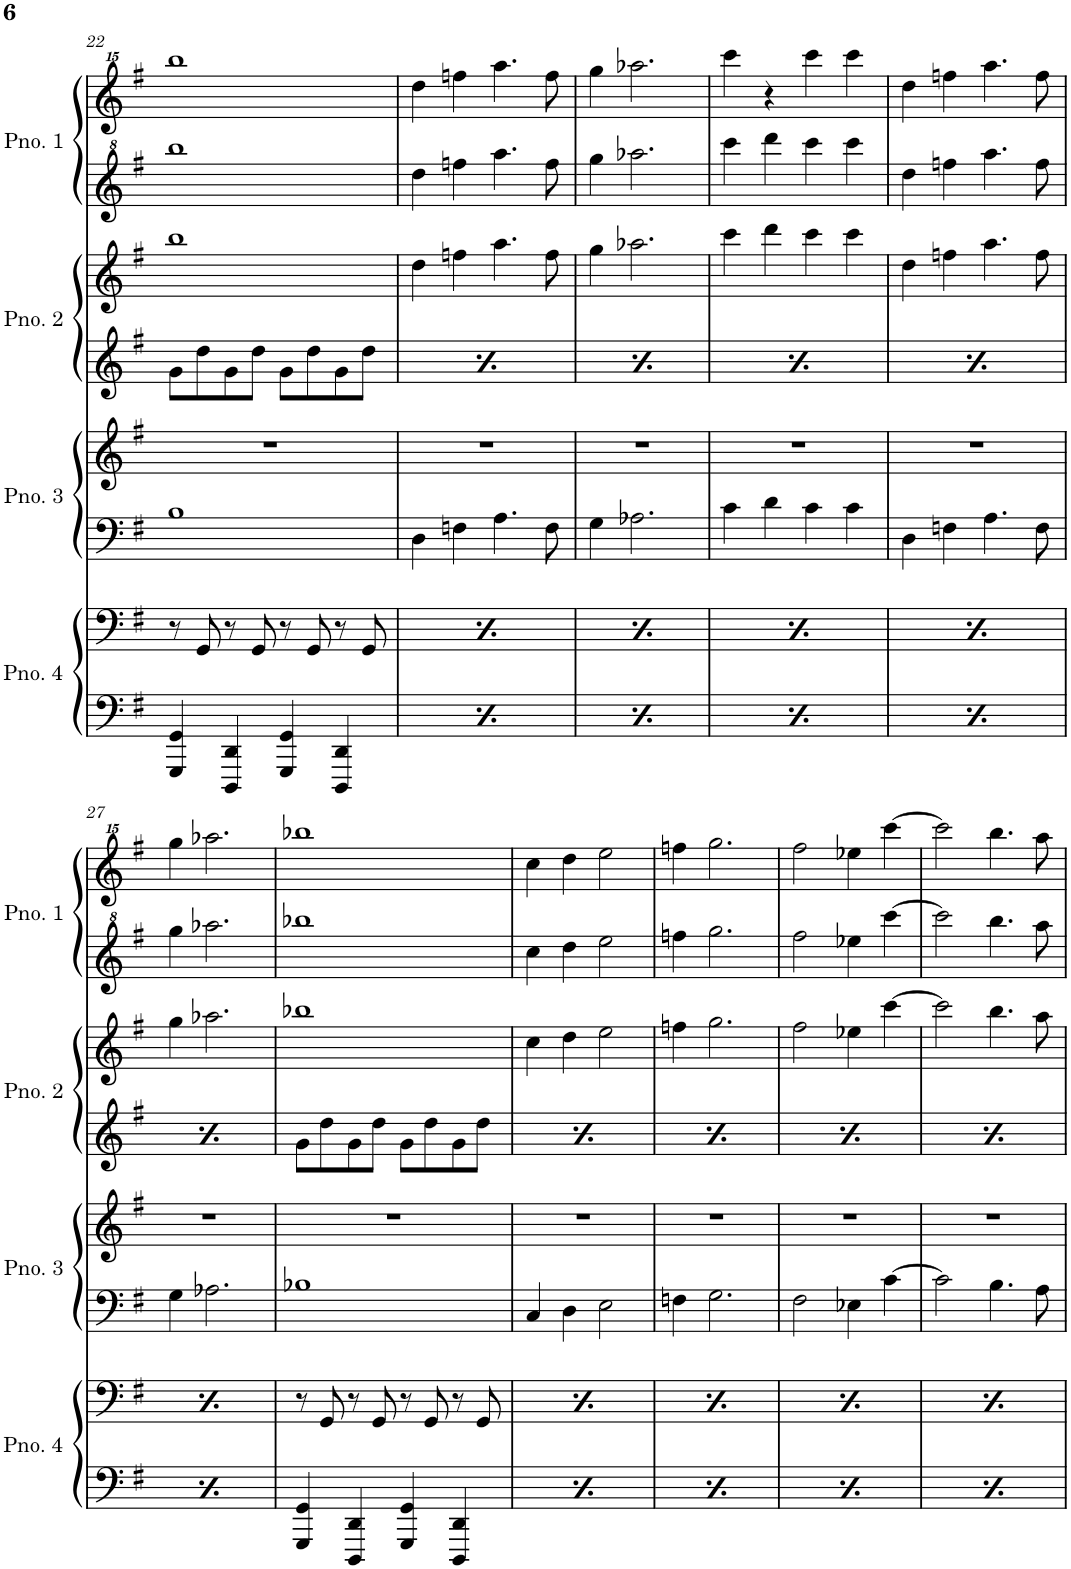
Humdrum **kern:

**kern	**kern	**kern	**kern	**kern	**kern	**kern	**kern
*part4	*part4	*part3	*part3	*part2	*part2	*part1	*part1
*staff8	*staff7	*staff6	*staff5	*staff4	*staff3	*staff2	*staff1
*I"Piano 4	*	*I"Piano 3	*	*I"Piano 2	*	*I"Piano 1	*
*I'Pno. 4	*	*I'Pno. 3	*	*I'Pno. 2	*	*I'Pno. 1	*
!!LO:PB:g=z
*clefF4	*clefF4	*clefF4	*clefG2	*clefG2	*clefG2	*clefG^2	*clefG^^2
*k[f#]	*k[f#]	*k[f#]	*k[f#]	*k[f#]	*k[f#]	*k[f#]	*k[f#]
*M4/4	*M4/4	*M4/4	*M4/4	*M4/4	*M4/4	*M4/4	*M4/4
=22	=22	=22	=22	=22	=22	=22	=22
4GGG/ 4GG/	8r	1B	1r	8g\L	1bb	1bbb	1bbbb
.	8GG/	.	.	8dd\	.	.	.
4DDD/ 4DD/	8r	.	.	8g\	.	.	.
.	8GG/	.	.	8dd\J	.	.	.
4GGG/ 4GG/	8r	.	.	8g\L	.	.	.
.	8GG/	.	.	8dd\	.	.	.
4DDD/ 4DD/	8r	.	.	8g\	.	.	.
.	8GG/	.	.	8dd\J	.	.	.
=23	=23	=23	=23	=23	=23	=23	=23
4GGG/ 4GG/	8r	4D\	1r	8g\L	4dd\	4ddd\	4dddd\
.	8GG/	.	.	8dd\	.	.	.
4DDD/ 4DD/	8r	4Fn\	.	8g\	4ffn\	4fffn\	4ffffn\
.	8GG/	.	.	8dd\J	.	.	.
4GGG/ 4GG/	8r	4.A\	.	8g\L	4.aa\	4.aaa\	4.aaaa\
.	8GG/	.	.	8dd\	.	.	.
4DDD/ 4DD/	8r	.	.	8g\	.	.	.
.	8GG/	8F\	.	8dd\J	8ff\	8fff\	8ffff\
=24	=24	=24	=24	=24	=24	=24	=24
4GGG/ 4GG/	8r	4G\	1r	8g\L	4gg\	4ggg\	4gggg\
.	8GG/	.	.	8dd\	.	.	.
4DDD/ 4DD/	8r	2.A-X\	.	8g\	2.aa-X\	2.aaa-X\	2.aaaa-X\
.	8GG/	.	.	8dd\J	.	.	.
4GGG/ 4GG/	8r	.	.	8g\L	.	.	.
.	8GG/	.	.	8dd\	.	.	.
4DDD/ 4DD/	8r	.	.	8g\	.	.	.
.	8GG/	.	.	8dd\J	.	.	.
=25	=25	=25	=25	=25	=25	=25	=25
4GGG/ 4GG/	8r	4c\	1r	8g\L	4ccc\	4cccc\	4ccccc\
.	8GG/	.	.	8dd\	.	.	.
4DDD/ 4DD/	8r	4d\	.	8g\	4ddd\	4dddd\	4r
.	8GG/	.	.	8dd\J	.	.	.
4GGG/ 4GG/	8r	4c\	.	8g\L	4ccc\	4cccc\	4ccccc\
.	8GG/	.	.	8dd\	.	.	.
4DDD/ 4DD/	8r	4c\	.	8g\	4ccc\	4cccc\	4ccccc\
.	8GG/	.	.	8dd\J	.	.	.
=26	=26	=26	=26	=26	=26	=26	=26
4GGG/ 4GG/	8r	4D\	1r	8g\L	4dd\	4ddd\	4dddd\
.	8GG/	.	.	8dd\	.	.	.
4DDD/ 4DD/	8r	4Fn\	.	8g\	4ffn\	4fffn\	4ffffn\
.	8GG/	.	.	8dd\J	.	.	.
4GGG/ 4GG/	8r	4.A\	.	8g\L	4.aa\	4.aaa\	4.aaaa\
.	8GG/	.	.	8dd\	.	.	.
4DDD/ 4DD/	8r	.	.	8g\	.	.	.
.	8GG/	8F\	.	8dd\J	8ff\	8fff\	8ffff\
!!LO:LB:g=z
=27	=27	=27	=27	=27	=27	=27	=27
4GGG/ 4GG/	8r	4G\	1r	8g\L	4gg\	4ggg\	4gggg\
.	8GG/	.	.	8dd\	.	.	.
4DDD/ 4DD/	8r	2.A-X\	.	8g\	2.aa-X\	2.aaa-X\	2.aaaa-X\
.	8GG/	.	.	8dd\J	.	.	.
4GGG/ 4GG/	8r	.	.	8g\L	.	.	.
.	8GG/	.	.	8dd\	.	.	.
4DDD/ 4DD/	8r	.	.	8g\	.	.	.
.	8GG/	.	.	8dd\J	.	.	.
=28	=28	=28	=28	=28	=28	=28	=28
4GGG/ 4GG/	8r	1B-X	1r	8g\L	1bb-X	1bbb-X	1bbbb-X
.	8GG/	.	.	8dd\	.	.	.
4DDD/ 4DD/	8r	.	.	8g\	.	.	.
.	8GG/	.	.	8dd\J	.	.	.
4GGG/ 4GG/	8r	.	.	8g\L	.	.	.
.	8GG/	.	.	8dd\	.	.	.
4DDD/ 4DD/	8r	.	.	8g\	.	.	.
.	8GG/	.	.	8dd\J	.	.	.
=29	=29	=29	=29	=29	=29	=29	=29
4GGG/ 4GG/	8r	4C/	1r	8g\L	4cc\	4ccc\	4cccc\
.	8GG/	.	.	8dd\	.	.	.
4DDD/ 4DD/	8r	4D\	.	8g\	4dd\	4ddd\	4dddd\
.	8GG/	.	.	8dd\J	.	.	.
4GGG/ 4GG/	8r	2E\	.	8g\L	2ee\	2eee\	2eeee\
.	8GG/	.	.	8dd\	.	.	.
4DDD/ 4DD/	8r	.	.	8g\	.	.	.
.	8GG/	.	.	8dd\J	.	.	.
=30	=30	=30	=30	=30	=30	=30	=30
4GGG/ 4GG/	8r	4Fn\	1r	8g\L	4ffn\	4fffn\	4ffffn\
.	8GG/	.	.	8dd\	.	.	.
4DDD/ 4DD/	8r	2.G\	.	8g\	2.gg\	2.ggg\	2.gggg\
.	8GG/	.	.	8dd\J	.	.	.
4GGG/ 4GG/	8r	.	.	8g\L	.	.	.
.	8GG/	.	.	8dd\	.	.	.
4DDD/ 4DD/	8r	.	.	8g\	.	.	.
.	8GG/	.	.	8dd\J	.	.	.
=31	=31	=31	=31	=31	=31	=31	=31
4GGG/ 4GG/	8r	2F#\	1r	8g\L	2ff#\	2fff#\	2ffff#\
.	8GG/	.	.	8dd\	.	.	.
4DDD/ 4DD/	8r	.	.	8g\	.	.	.
.	8GG/	.	.	8dd\J	.	.	.
4GGG/ 4GG/	8r	4E-X\	.	8g\L	4ee-X\	4eee-X\	4eeee-X\
.	8GG/	.	.	8dd\	.	.	.
4DDD/ 4DD/	8r	[4c\	.	8g\	[4ccc\	[4cccc\	[4ccccc\
.	8GG/	.	.	8dd\J	.	.	.
=32	=32	=32	=32	=32	=32	=32	=32
4GGG/ 4GG/	8r	2c\]	1r	8g\L	2ccc\]	2cccc\]	2ccccc\]
.	8GG/	.	.	8dd\	.	.	.
4DDD/ 4DD/	8r	.	.	8g\	.	.	.
.	8GG/	.	.	8dd\J	.	.	.
4GGG/ 4GG/	8r	4.B\	.	8g\L	4.bb\	4.bbb\	4.bbbb\
.	8GG/	.	.	8dd\	.	.	.
4DDD/ 4DD/	8r	.	.	8g\	.	.	.
.	8GG/	8A\	.	8dd\J	8aa\	8aaa\	8aaaa\
=	=	=	=	=	=	=	=
*-	*-	*-	*-	*-	*-	*-	*-
